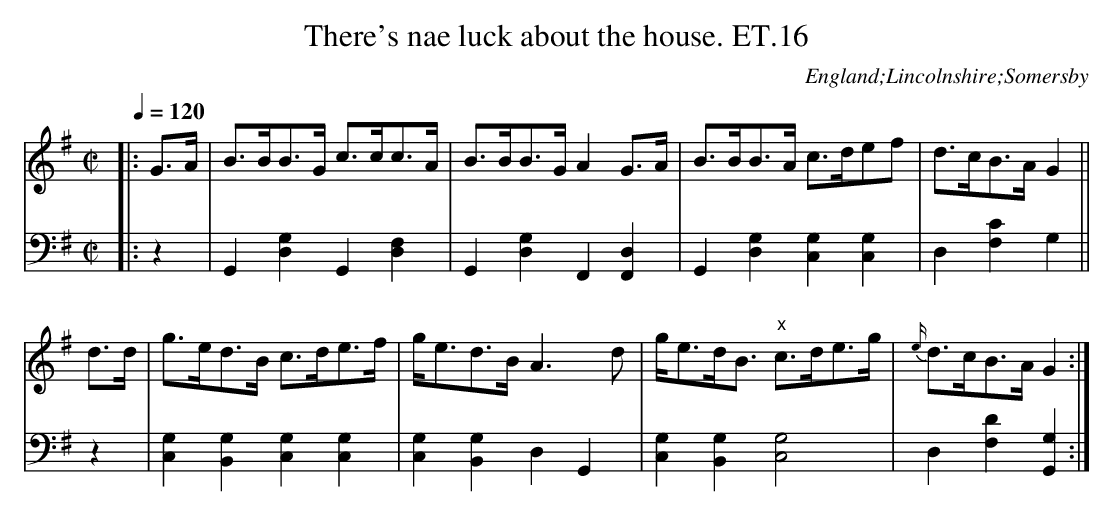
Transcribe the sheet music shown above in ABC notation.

X:1
T:There's nae luck about the house. ET.16
M:C|
L:1/8
Q:1/4=120
O:England;Lincolnshire;Somersby
K:G
[V:1]|:G>A|B>BB>G c>cc>A|B>BB>GA2G>A|B>BB>A c>def|d>cB>AG2||
[V:2]|:z2|G,,2[D,2G,2]G,,2[F,2D,2]|G,,2 [G,2D,2]F,,2[D,2F,,2]|G,,2[D,2G,2][G,2C,2][G,2C,2]|D,2[C2F,2]G,2||
[V:1]d>d|g>ed>B c>de>f|g<ed>BA3d|g<ed<B "x"c>de>g|{e/}d>cB>AG2:|]
[V:2]z2|[C,2G,2][G,2B,,2][G,2C,2][G,2C,2]|[G,2C,2][G,2B,,2]D,2G,,2|[C,2G,2][G,2B,,2][G,4C,4]|D,2[D2F,2][G,2G,,2]:|]
